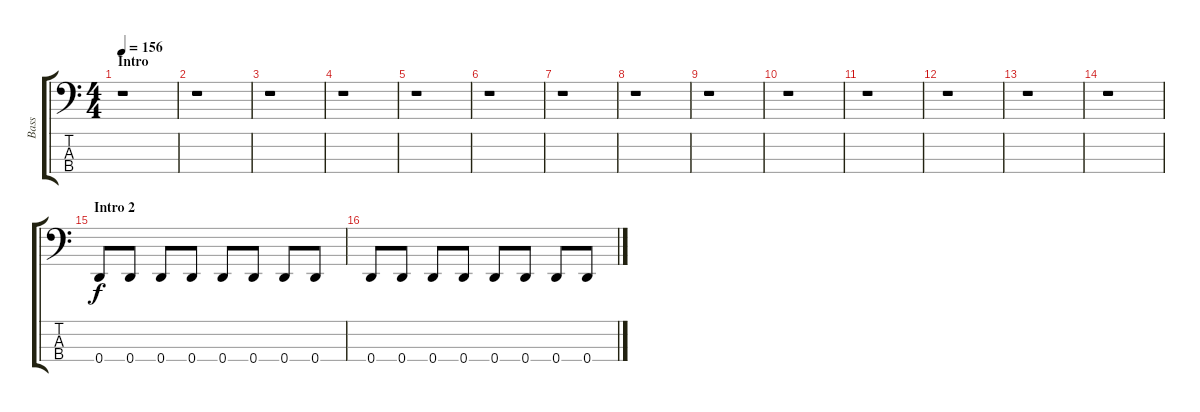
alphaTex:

\track ("Bass" "Bass") {instrument electricbassfinger}
\staff {score tabs}
\tuning (G2 D2 A1 D1) {hide}
\ts (4 4)
\section ("" "Intro")
\tempo 156
\clef f4
\ks c
r.1{dy f instrument electricbassfinger} |
r.1 |
r.1 |
r.1 |
r.1 |
r.1 |
r.1 |
r.1 |
r.1 |
r.1 |
r.1 |
r.1 |
r.1 |
r.1 |
\section ("" "Intro 2")
0.4.8 0.4.8 0.4.8 0.4.8 0.4.8 0.4.8 0.4.8 0.4.8 |
0.4.8 0.4.8 0.4.8 0.4.8 0.4.8 0.4.8 0.4.8 0.4.8
